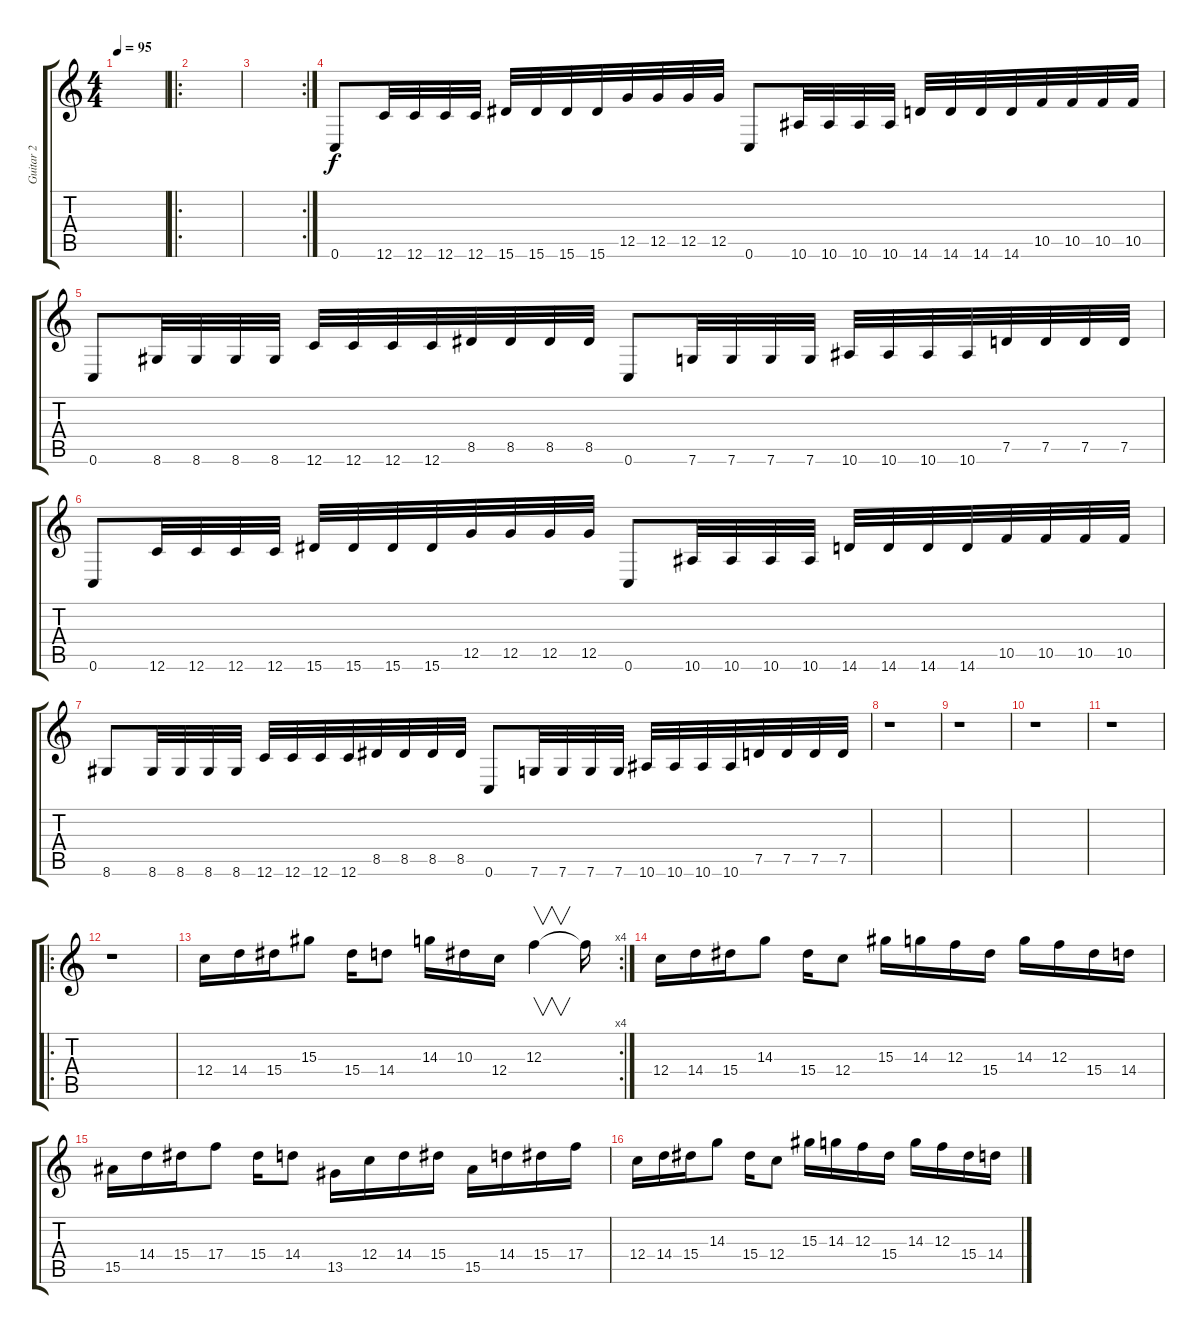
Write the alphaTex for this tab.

\track ("Guitar 2" "Guitar 2") {instrument distortionguitar}
\staff {score tabs}
\tuning (D4 A3 F3 C3 G2 C2) {hide}
\ts (4 4)
\tempo 95
\clef g2
\ks c
|
\ro
|
\rc 2
|
0.6.8 12.6.32 12.6.32 12.6.32 12.6.32 15.6.32 15.6.32 15.6.32 15.6.32 12.5.32 12.5.32 12.5.32 12.5.32 0.6.8 10.6.32 10.6.32 10.6.32 10.6.32 14.6.32 14.6.32 14.6.32 14.6.32 10.5.32 10.5.32 10.5.32 10.5.32 |
0.6.8 8.6.32 8.6.32 8.6.32 8.6.32 12.6.32 12.6.32 12.6.32 12.6.32 8.5.32 8.5.32 8.5.32 8.5.32 0.6.8 7.6.32 7.6.32 7.6.32 7.6.32 10.6.32 10.6.32 10.6.32 10.6.32 7.5.32 7.5.32 7.5.32 7.5.32 |
0.6.8 12.6.32 12.6.32 12.6.32 12.6.32 15.6.32 15.6.32 15.6.32 15.6.32 12.5.32 12.5.32 12.5.32 12.5.32 0.6.8 10.6.32 10.6.32 10.6.32 10.6.32 14.6.32 14.6.32 14.6.32 14.6.32 10.5.32 10.5.32 10.5.32 10.5.32 |
8.6.8 8.6.32 8.6.32 8.6.32 8.6.32 12.6.32 12.6.32 12.6.32 12.6.32 8.5.32 8.5.32 8.5.32 8.5.32 0.6.8 7.6.32 7.6.32 7.6.32 7.6.32 10.6.32 10.6.32 10.6.32 10.6.32 7.5.32 7.5.32 7.5.32 7.5.32 |
r.1 |
r.1 |
r.1 |
r.1 |
\ro
r.1 |
\rc 4
12.4.16 14.4.16 15.4.16 15.3.8 15.4.16 14.4.8 14.3.16 10.3.16 12.4.16 12.3.4{v} 12.3{t}.16 |
12.4.16 14.4.16 15.4.16 14.3.8 15.4.16 12.4.8 15.3.16 14.3.16 12.3.16 15.4.16 14.3.16 12.3.16 15.4.16 14.4.16 |
15.5.16 14.4.16 15.4.16 17.4.8 15.4.16 14.4.8 13.5.16 12.4.16 14.4.16 15.4.16 15.5.16 14.4.16 15.4.16 17.4.16 |
12.4.16 14.4.16 15.4.16 14.3.8 15.4.16 12.4.8 15.3.16 14.3.16 12.3.16 15.4.16 14.3.16 12.3.16 15.4.16 14.4.16
